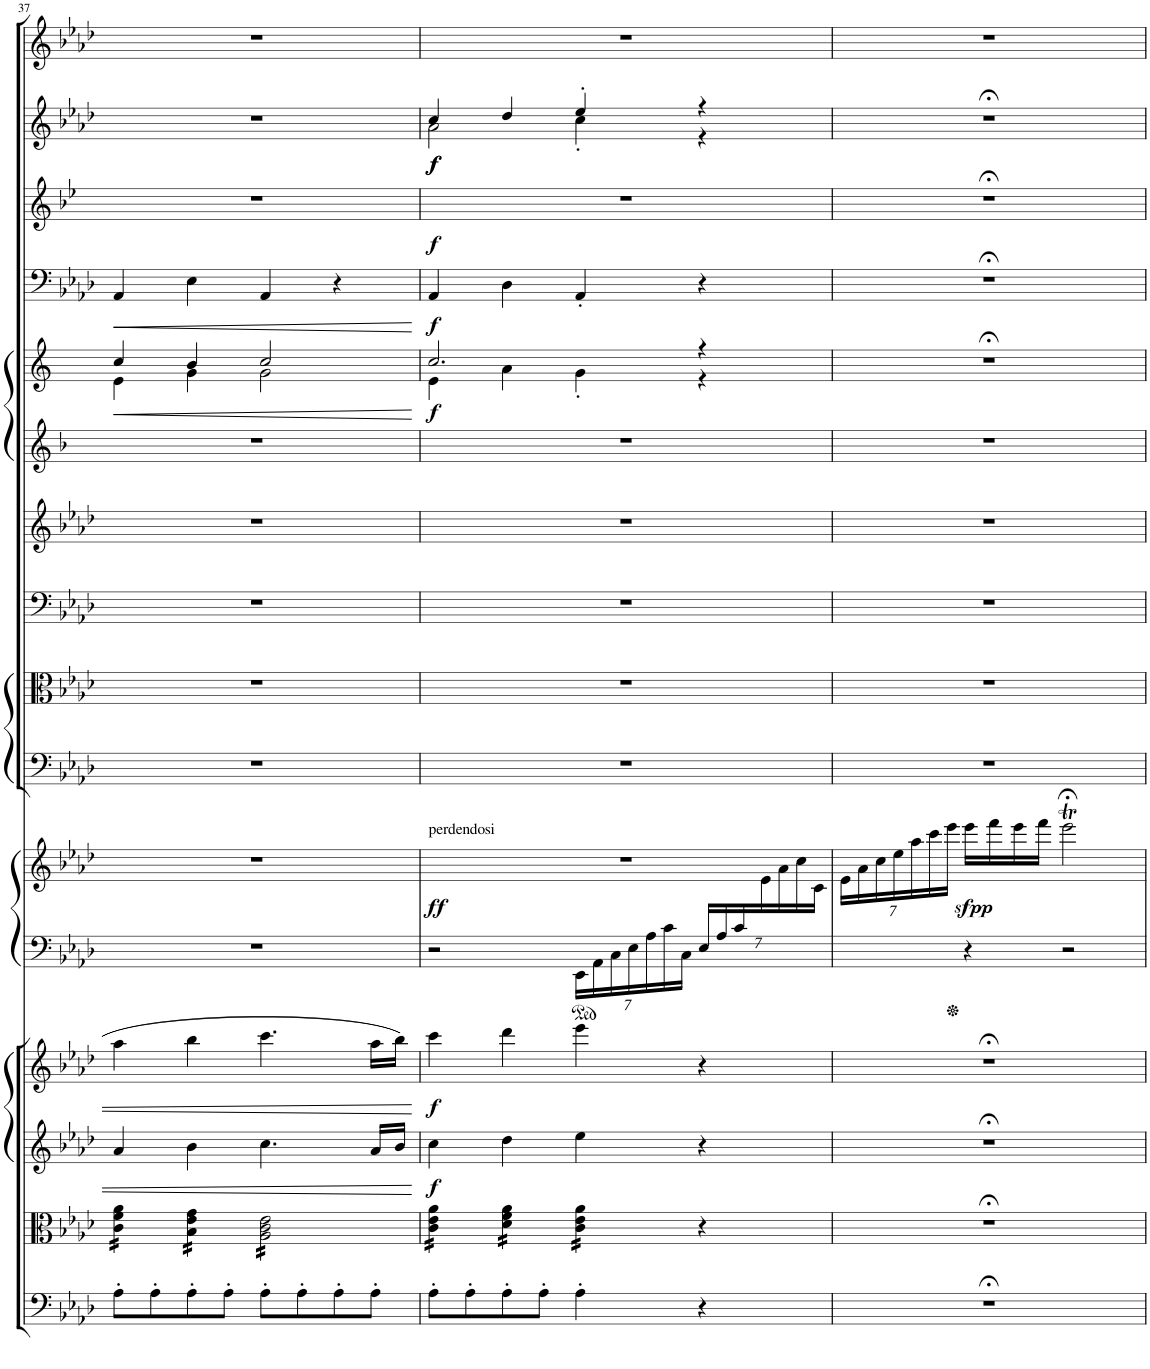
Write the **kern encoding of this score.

**kern	**kern	**kern	**dynam	**kern	**dynam	**kern	**kern	**dynam	**kern	**kern	**kern	**kern	**kern	**kern	**dynam	**kern	**dynam	**kern	**dynam	**kern	**dynam	**kern
*part15	*part14	*part13	*part13	*part12	*part12	*part11	*part11	*part11	*part10	*part9	*part8	*part7	*part6	*part5	*part5	*part4	*part4	*part3	*part3	*part2	*part2	*part1
*staff16	*staff15	*staff14	*staff14	*staff13	*staff13	*staff12	*staff11	*staff11/12	*staff10	*staff9	*staff8	*staff7	*staff6	*staff5	*staff5	*staff4	*staff4	*staff3	*staff3	*staff2	*staff2	*staff1
*I"Bassi	*I"Viola	*I"Violino II	*	*I"Violino I	*	*I"Pianoforte	*	*	*I"Trombone Basso	*I"Tromboni Alto, Tenore	*I"Timpani in C, F, G	*I"Trombe in C	*I"Corni in Es	*I"Corni in As	*	*I"Fagotti	*	*I"Clarinetti in B	*	*I"Oboi (II = Corno inglese)	*	*I"Flauto
*	*	*	*	*	*	*I'Pno	*	*	*	*I'Trb	*I'Timp	*	*	*	*	*	*	*I'Cl	*	*I'Ob	*	*I'Fl
!!LO:PB:g=z
*clefF4	*clefC3	*clefG2	*	*clefG2	*	*clefF4	*clefG2	*	*clefF4	*clefC3	*clefF4	*clefG2	*clefG2	*clefG2	*	*clefF4	*	*clefG2	*	*clefG2	*	*clefG2
*	*	*	*	*	*	*	*	*	*	*	*	*	*Trd5c9	*Trd2c4	*	*	*	*Trd1c2	*	*Trd4c7	*	*
*k[b-e-a-d-]	*k[b-e-a-d-]	*k[b-e-a-d-]	*	*k[b-e-a-d-]	*	*k[b-e-a-d-]	*k[b-e-a-d-]	*	*k[b-e-a-d-]	*k[b-e-a-d-]	*k[b-e-a-d-]	*k[b-e-a-d-]	*k[b-]	*k[]	*	*k[b-e-a-d-]	*	*k[b-e-]	*	*k[b-e-a-d-]	*	*k[b-e-a-d-]
*M4/4	*M4/4	*M4/4	*	*M4/4	*	*M4/4	*M4/4	*	*M4/4	*M4/4	*M4/4	*M4/4	*M4/4	*M4/4	*	*M4/4	*	*M4/4	*	*M4/4	*	*M4/4
*met(c)	*met(c)	*met(c)	*	*met(c)	*	*met(c)	*met(c)	*	*met(c)	*met(c)	*met(c)	*met(c)	*met(c)	*met(c)	*	*met(c)	*	*met(c)	*	*met(c)	*	*met(c)
=37	=37	=37	=37	=37	=37	=37	=37	=37	=37	=37	=37	=37	=37	=37	=37	=37	=37	=37	=37	=37	=37	=37
!	!	!	!	!	!	!	!	!	!	!	!	!	!	!	!LO:HP:b	!	!LO:HP:b	!	!	!	!	!
*	*	*	*	*	*	*	*	*	*	*	*	*	*	*^	*	*	*	*	*	*	*	*
*	*tremolo	*	*	*	*	*	*	*	*	*	*	*	*	*	*	*	*	*	*	*	*	*	*
8A-'\L	16c\ 16f\ 16a-\LL	4a-/	.	4aa-\	.	1r	1r	.	1r	1r	1r	1r	1r	4cc/	4e\	<	4AA-/	<	1r	.	1r	.	1r
.	16c\ 16f\ 16a-\	.	.	.	.	.	.	.	.	.	.	.	.	.	.	.	.	.	.	.	.	.	.
8A-'\	16c\ 16f\ 16a-\	.	.	.	.	.	.	.	.	.	.	.	.	.	.	.	.	.	.	.	.	.	.
.	16c\ 16f\ 16a-\JJ	.	.	.	.	.	.	.	.	.	.	.	.	.	.	.	.	.	.	.	.	.	.
8A-'\	16B-\ 16e-\ 16g\LL	4b-\	.	4bb-\	.	.	.	.	.	.	.	.	.	4b/	4g\	.	4E-\	.	.	.	.	.	.
.	16B-\ 16e-\ 16g\	.	.	.	.	.	.	.	.	.	.	.	.	.	.	.	.	.	.	.	.	.	.
8A-'\J	16B-\ 16e-\ 16g\	.	.	.	.	.	.	.	.	.	.	.	.	.	.	.	.	.	.	.	.	.	.
.	16B-\ 16e-\ 16g\JJ	.	.	.	.	.	.	.	.	.	.	.	.	.	.	.	.	.	.	.	.	.	.
8A-'\L	16A-\ 16c\ 16e-\LL	4.cc\	.	4.ccc\	.	.	.	.	.	.	.	.	.	2cc/	2g\	.	4AA-/	.	.	.	.	.	.
.	16A-\ 16c\ 16e-\	.	.	.	.	.	.	.	.	.	.	.	.	.	.	.	.	.	.	.	.	.	.
8A-'\	16A-\ 16c\ 16e-\	.	.	.	.	.	.	.	.	.	.	.	.	.	.	.	.	.	.	.	.	.	.
.	16A-\ 16c\ 16e-\	.	.	.	.	.	.	.	.	.	.	.	.	.	.	.	.	.	.	.	.	.	.
8A-'\	16A-\ 16c\ 16e-\	.	.	.	.	.	.	.	.	.	.	.	.	.	.	.	4r	.	.	.	.	.	.
.	16A-\ 16c\ 16e-\	.	.	.	.	.	.	.	.	.	.	.	.	.	.	.	.	.	.	.	.	.	.
8A-'\J	16A-\ 16c\ 16e-\	16a-/LL	.	16aa-\LL	.	.	.	.	.	.	.	.	.	.	.	.	.	.	.	.	.	.	.
.	16A-\ 16c\ 16e-\JJ	16b-/JJ	.	16bb-\JJ	.	.	.	.	.	.	.	.	.	.	.	.	.	.	.	.	.	.	.
*	*	*	*	*	*	*	*	*	*	*	*	*	*	*v	*v	*	*	*	*	*	*	*	*
.	.	.	.	.	.	.	.	.	.	.	.	.	.	.	[	.	[	.	.	.	.	.
=38	=38	=38	=38	=38	=38	=38	=38	=38	=38	=38	=38	=38	=38	=38	=38	=38	=38	=38	=38	=38	=38	=38
*	*	*	*	*	*	*	*^	*	*	*	*	*	*	*^	*	*	*	*	*	*^	*	*
!	!	!	!	!	!	!	!LO:TX:a:t=perdendosi	!	!	!	!	!	!	!	!	!	!	!	!	!	!	!	!	!	!
!	!	!	!LO:DY:b	!	!LO:DY:b	!	!	!	!LO:DY:b	!	!	!	!	!	!	!	!LO:DY:b	!	!LO:DY:b	!	!LO:DY:b	!	!	!LO:DY:b	!
!	!	!	!	!	!	!	!	!	!	!	!	!	!	!	!	!	!	!	!	!	!	!	!	!LO:DY:n=1:b	!
8A-'\L	16c\ 16e-\ 16a-\LL	4cc\	f	4ccc\	f	2r	1r	7%4.ryy	ff	1r	1r	1r	1r	1r	2.cc/	4e\	f	4AA-/	f	1r	f	4cc/	2a-\	f f	1r
.	16c\ 16e-\ 16a-\	.	.	.	.	.	.	.	.	.	.	.	.	.	.	.	.	.	.	.	.	.	.	.	.
8A-'\	16c\ 16e-\ 16a-\	.	.	.	.	.	.	.	.	.	.	.	.	.	.	.	.	.	.	.	.	.	.	.	.
.	16c\ 16e-\ 16a-\JJ	.	.	.	.	.	.	.	.	.	.	.	.	.	.	.	.	.	.	.	.	.	.	.	.
8A-'\	16d-\ 16f\ 16a-\LL	4dd-\	.	4ddd-\	.	.	.	.	.	.	.	.	.	.	.	4a\	.	4D-\	.	.	.	4dd-/	.	.	.
.	16d-\ 16f\ 16a-\	.	.	.	.	.	.	.	.	.	.	.	.	.	.	.	.	.	.	.	.	.	.	.	.
8A-'\J	16d-\ 16f\ 16a-\	.	.	.	.	.	.	.	.	.	.	.	.	.	.	.	.	.	.	.	.	.	.	.	.
.	16d-\ 16f\ 16a-\JJ	.	.	.	.	.	.	.	.	.	.	.	.	.	.	.	.	.	.	.	.	.	.	.	.
*	*	*	*	*	*	*ped	*	*	*	*	*	*	*	*	*	*	*	*	*	*	*	*	*	*	*
*	*	*	*	*	*	*Xbrackettup	*	*	*	*	*	*	*	*	*	*	*	*	*	*	*	*	*	*	*
4A-'\	16c\ 16e-\ 16a-\LL	4ee-\	.	4eee-\	.	28EE-\LL	.	.	.	.	.	.	.	.	.	4g'\	.	4AA-'/	.	.	.	4ee-'/	4cc'\	.	.
.	.	.	.	.	.	28AA-\	.	.	.	.	.	.	.	.	.	.	.	.	.	.	.	.	.	.	.
.	16c\ 16e-\ 16a-\	.	.	.	.	.	.	.	.	.	.	.	.	.	.	.	.	.	.	.	.	.	.	.	.
.	.	.	.	.	.	28C\	.	.	.	.	.	.	.	.	.	.	.	.	.	.	.	.	.	.	.
.	.	.	.	.	.	28E-\	.	.	.	.	.	.	.	.	.	.	.	.	.	.	.	.	.	.	.
.	16c\ 16e-\ 16a-\	.	.	.	.	.	.	.	.	.	.	.	.	.	.	.	.	.	.	.	.	.	.	.	.
.	.	.	.	.	.	28A-\	.	.	.	.	.	.	.	.	.	.	.	.	.	.	.	.	.	.	.
.	.	.	.	.	.	28c\	.	.	.	.	.	.	.	.	.	.	.	.	.	.	.	.	.	.	.
.	16c\ 16e-\ 16a-\JJ	.	.	.	.	.	.	.	.	.	.	.	.	.	.	.	.	.	.	.	.	.	.	.	.
*	*Xtremolo	*	*	*	*	*	*	*	*	*	*	*	*	*	*	*	*	*	*	*	*	*	*	*	*
.	.	.	.	.	.	28C\JJ	.	.	.	.	.	.	.	.	.	.	.	.	.	.	.	.	.	.	.
4r	4r	4r	.	4r	.	28E-/LL	.	.	.	.	.	.	.	.	4r	4r	.	4r	.	.	.	4r	4r	.	.
.	.	.	.	.	.	28A-/	.	.	.	.	.	.	.	.	.	.	.	.	.	.	.	.	.	.	.
.	.	.	.	.	.	28c/	.	.	.	.	.	.	.	.	.	.	.	.	.	.	.	.	.	.	.
.	.	.	.	.	.	7ryy	.	28e-\	.	.	.	.	.	.	.	.	.	.	.	.	.	.	.	.	.
.	.	.	.	.	.	.	.	28a-\	.	.	.	.	.	.	.	.	.	.	.	.	.	.	.	.	.
.	.	.	.	.	.	.	.	28cc\	.	.	.	.	.	.	.	.	.	.	.	.	.	.	.	.	.
.	.	.	.	.	.	.	.	28c\JJ	.	.	.	.	.	.	.	.	.	.	.	.	.	.	.	.	.
*	*	*	*	*	*	*	*	*	*	*	*	*	*	*	*v	*v	*	*	*	*	*	*v	*v	*	*
=39	=39	=39	=39	=39	=39	=39	=39	=39	=39	=39	=39	=39	=39	=39	=39	=39	=39	=39	=39	=39	=39	=39	=39
*	*	*	*	*	*	*	*	*Xbrackettup	*	*	*	*	*	*	*	*	*	*	*	*	*	*	*
1r;<	1r;<	1r;<	.	1r;<	.	4ryy	4ryy	28e-\LL	.	1r	1r	1r	1r	1r	1r;<	.	1r;<	.	1r;<	.	1r;<	.	1r
.	.	.	.	.	.	.	.	28a-\	.	.	.	.	.	.	.	.	.	.	.	.	.	.	.
.	.	.	.	.	.	.	.	28cc\	.	.	.	.	.	.	.	.	.	.	.	.	.	.	.
.	.	.	.	.	.	.	.	28ee-\	.	.	.	.	.	.	.	.	.	.	.	.	.	.	.
.	.	.	.	.	.	.	.	28aa-\	.	.	.	.	.	.	.	.	.	.	.	.	.	.	.
.	.	.	.	.	.	.	.	28ccc\	.	.	.	.	.	.	.	.	.	.	.	.	.	.	.
.	.	.	.	.	.	.	.	28eee-\JJ	.	.	.	.	.	.	.	.	.	.	.	.	.	.	.
*	*	*	*	*	*	*	*Xped	*	*	*	*	*	*	*	*	*	*	*	*	*	*	*	*
!	!	!	!	!	!	!	!	!	!LO:DY:b	!	!	!	!	!	!	!	!	!	!	!	!	!	!
.	.	.	.	.	.	4r	16eee-\LL	2.ryy	sfpp	.	.	.	.	.	.	.	.	.	.	.	.	.	.
.	.	.	.	.	.	.	16fff\	.	.	.	.	.	.	.	.	.	.	.	.	.	.	.	.
.	.	.	.	.	.	.	16eee-\	.	.	.	.	.	.	.	.	.	.	.	.	.	.	.	.
.	.	.	.	.	.	.	16fff\JJ	.	.	.	.	.	.	.	.	.	.	.	.	.	.	.	.
.	.	.	.	.	.	2r	2eee-;<T\	.	.	.	.	.	.	.	.	.	.	.	.	.	.	.	.
*	*	*	*	*	*	*	*v	*v	*	*	*	*	*	*	*	*	*	*	*	*	*	*	*
=	=	=	=	=	=	=	=	=	=	=	=	=	=	=	=	=	=	=	=	=	=	=
*-	*-	*-	*-	*-	*-	*-	*-	*-	*-	*-	*-	*-	*-	*-	*-	*-	*-	*-	*-	*-	*-	*-
